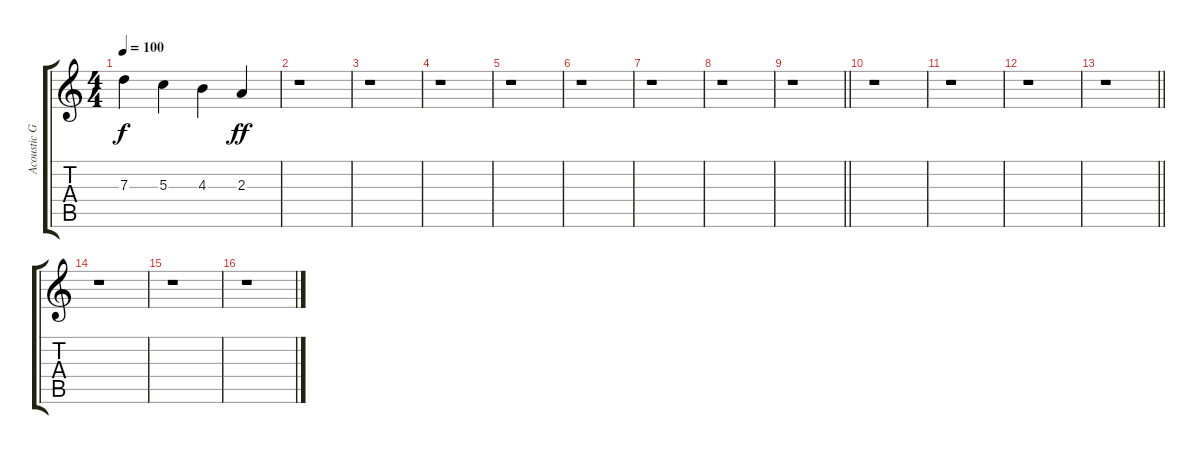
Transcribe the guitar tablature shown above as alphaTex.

\track ("Acoustic Guitar 1" "Acoustic G") {instrument acousticguitarsteel}
\staff {score tabs}
\tuning (E4 B3 G3 D3 A2 E2) {hide}
\ts (4 4)
\tempo 100
\clef g2
\ks c
7.3.4{dy f} 5.3.4 4.3.4 2.3.4{dy ff} |
r.1 |
r.1 |
r.1 |
r.1 |
r.1 |
r.1 |
r.1 |
\barLineRight lightlight
r.1 |
r.1 |
r.1 |
r.1 |
\barLineRight lightlight
r.1 |
r.1 |
r.1 |
r.1
